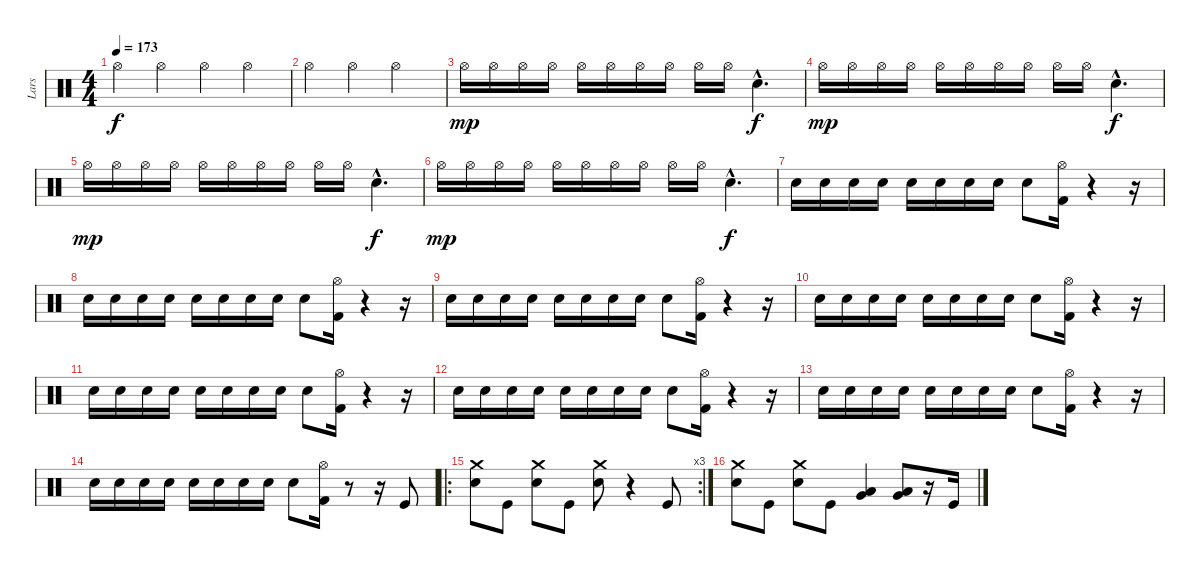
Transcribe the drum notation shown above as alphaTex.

\track ("Lars" "Lars") {instrument percussion}
\staff {score}
\articulation defaults
\ts (4 4)
\tempo 173
\clef neutral
\ks c "Hi-Hat (open)".4{dy f} "Hi-Hat (open)".4 "Hi-Hat (open)".4 "Hi-Hat (open)".4
|
"Hi-Hat (open)".4 "Hi-Hat (open)".4 "Hi-Hat (open)".2 |
"Hi-Hat (open)".16{dy mp} "Hi-Hat (open)".16 "Hi-Hat (open)".16 "Hi-Hat (open)".16 "Hi-Hat (open)".16 "Hi-Hat (open)".16 "Hi-Hat (open)".16 "Hi-Hat (open)".16 "Hi-Hat (open)".16 "Hi-Hat (open)".16 "Electric Snare (hit)"{hac}.4{d dy f} |
"Hi-Hat (open)".16{dy mp} "Hi-Hat (open)".16 "Hi-Hat (open)".16 "Hi-Hat (open)".16 "Hi-Hat (open)".16 "Hi-Hat (open)".16 "Hi-Hat (open)".16 "Hi-Hat (open)".16 "Hi-Hat (open)".16 "Hi-Hat (open)".16 "Electric Snare (hit)"{hac}.4{d dy f} |
"Hi-Hat (open)".16{dy mp} "Hi-Hat (open)".16 "Hi-Hat (open)".16 "Hi-Hat (open)".16 "Hi-Hat (open)".16 "Hi-Hat (open)".16 "Hi-Hat (open)".16 "Hi-Hat (open)".16 "Hi-Hat (open)".16 "Hi-Hat (open)".16 "Electric Snare (hit)"{hac}.4{d dy f} |
"Hi-Hat (open)".16{dy mp} "Hi-Hat (open)".16 "Hi-Hat (open)".16 "Hi-Hat (open)".16 "Hi-Hat (open)".16 "Hi-Hat (open)".16 "Hi-Hat (open)".16 "Hi-Hat (open)".16 "Hi-Hat (open)".16 "Hi-Hat (open)".16 "Electric Snare (hit)"{hac}.4{d dy f} |
"Electric Snare (hit)".16 "Electric Snare (hit)".16 "Electric Snare (hit)".16 "Electric Snare (hit)".16 "Electric Snare (hit)".16 "Electric Snare (hit)".16 "Electric Snare (hit)".16 "Electric Snare (hit)".16 "Electric Snare (hit)".8 ("Hi-Hat (open)" "Kick (hit) 2").16 r.4 r.16 |
"Electric Snare (hit)".16 "Electric Snare (hit)".16 "Electric Snare (hit)".16 "Electric Snare (hit)".16 "Electric Snare (hit)".16 "Electric Snare (hit)".16 "Electric Snare (hit)".16 "Electric Snare (hit)".16 "Electric Snare (hit)".8 ("Hi-Hat (open)" "Kick (hit) 2").16 r.4 r.16 |
"Electric Snare (hit)".16 "Electric Snare (hit)".16 "Electric Snare (hit)".16 "Electric Snare (hit)".16 "Electric Snare (hit)".16 "Electric Snare (hit)".16 "Electric Snare (hit)".16 "Electric Snare (hit)".16 "Electric Snare (hit)".8 ("Hi-Hat (open)" "Kick (hit) 2").16 r.4 r.16 |
"Electric Snare (hit)".16 "Electric Snare (hit)".16 "Electric Snare (hit)".16 "Electric Snare (hit)".16 "Electric Snare (hit)".16 "Electric Snare (hit)".16 "Electric Snare (hit)".16 "Electric Snare (hit)".16 "Electric Snare (hit)".8 ("Hi-Hat (open)" "Kick (hit) 2").16 r.4 r.16 |
"Electric Snare (hit)".16 "Electric Snare (hit)".16 "Electric Snare (hit)".16 "Electric Snare (hit)".16 "Electric Snare (hit)".16 "Electric Snare (hit)".16 "Electric Snare (hit)".16 "Electric Snare (hit)".16 "Electric Snare (hit)".8 ("Hi-Hat (open)" "Kick (hit) 2").16 r.4 r.16 |
"Electric Snare (hit)".16 "Electric Snare (hit)".16 "Electric Snare (hit)".16 "Electric Snare (hit)".16 "Electric Snare (hit)".16 "Electric Snare (hit)".16 "Electric Snare (hit)".16 "Electric Snare (hit)".16 "Electric Snare (hit)".8 ("Hi-Hat (open)" "Kick (hit) 2").16 r.4 r.16 |
"Electric Snare (hit)".16 "Electric Snare (hit)".16 "Electric Snare (hit)".16 "Electric Snare (hit)".16 "Electric Snare (hit)".16 "Electric Snare (hit)".16 "Electric Snare (hit)".16 "Electric Snare (hit)".16 "Electric Snare (hit)".8 ("Hi-Hat (open)" "Kick (hit) 2").16 r.4 r.16 |
"Electric Snare (hit)".16 "Electric Snare (hit)".16 "Electric Snare (hit)".16 "Electric Snare (hit)".16 "Electric Snare (hit)".16 "Electric Snare (hit)".16 "Electric Snare (hit)".16 "Electric Snare (hit)".16 "Electric Snare (hit)".8 ("Hi-Hat (open)" "Kick (hit) 2").16 r.8 r.16 "Kick (hit)".8 |
\ro
\rc 3
("Crash medium (hit)" "Electric Snare (hit)").8 "Kick (hit)".8 ("Crash medium (hit)" "Electric Snare (hit)").8 "Kick (hit)".8 ("Crash medium (hit)" "Electric Snare (hit)").8 r.4 "Kick (hit)".8 |
("Crash medium (hit)" "Electric Snare (hit)").8 "Kick (hit)".8 ("Crash medium (hit)" "Electric Snare (hit)").8 "Kick (hit)".8 ("Low Tom (hit)" "Very Low Tom (hit)").4 ("Low Tom (hit)" "Very Low Tom (hit)").8 r.16 "Kick (hit)".16
